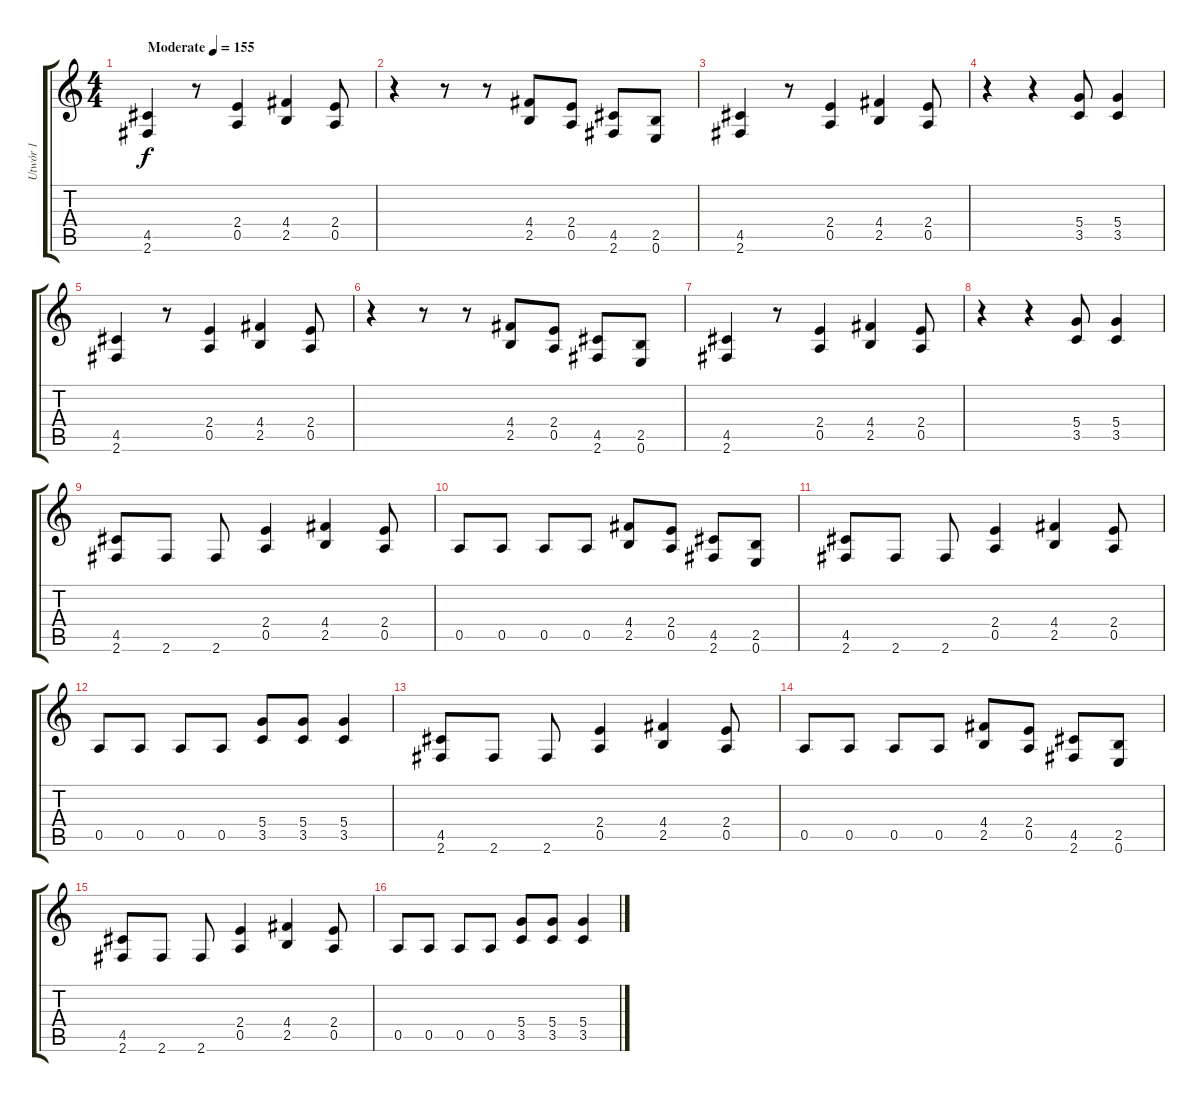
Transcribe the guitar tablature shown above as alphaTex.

\track ("Utwór 1" "Utwór 1") {instrument distortionguitar}
\staff {score tabs}
\tuning (E4 B3 G3 D3 A2 E2) {hide}
\ts (4 4)
\tempo (155 "Moderate")
\clef g2
\ks c
(4.5 2.6).4{dy f instrument distortionguitar} r.8 (2.4 0.5).4 (4.4 2.5).4 (2.4 0.5).8 |
r.4 r.8 r.8 (4.4 2.5).8 (2.4 0.5).8 (4.5 2.6).8 (2.5 0.6).8 |
(4.5 2.6).4 r.8 (2.4 0.5).4 (4.4 2.5).4 (2.4 0.5).8 |
r.4 r.4 (5.4 3.5).8 (5.4 3.5).4 |
(4.5 2.6).4 r.8 (2.4 0.5).4 (4.4 2.5).4 (2.4 0.5).8 |
r.4 r.8 r.8 (4.4 2.5).8 (2.4 0.5).8 (4.5 2.6).8 (2.5 0.6).8 |
(4.5 2.6).4 r.8 (2.4 0.5).4 (4.4 2.5).4 (2.4 0.5).8 |
r.4 r.4 (5.4 3.5).8 (5.4 3.5).4 |
(4.5 2.6).8 2.6.8 2.6.8 (2.4 0.5).4 (4.4 2.5).4 (2.4 0.5).8 |
0.5.8 0.5.8 0.5.8 0.5.8 (4.4 2.5).8 (2.4 0.5).8 (4.5 2.6).8 (2.5 0.6).8 |
(4.5 2.6).8 2.6.8 2.6.8 (2.4 0.5).4 (4.4 2.5).4 (2.4 0.5).8 |
0.5.8 0.5.8 0.5.8 0.5.8 (5.4 3.5).8 (5.4 3.5).8 (5.4 3.5).4 |
(4.5 2.6).8 2.6.8 2.6.8 (2.4 0.5).4 (4.4 2.5).4 (2.4 0.5).8 |
0.5.8 0.5.8 0.5.8 0.5.8 (4.4 2.5).8 (2.4 0.5).8 (4.5 2.6).8 (2.5 0.6).8 |
(4.5 2.6).8 2.6.8 2.6.8 (2.4 0.5).4 (4.4 2.5).4 (2.4 0.5).8 |
0.5.8 0.5.8 0.5.8 0.5.8 (5.4 3.5).8 (5.4 3.5).8 (5.4 3.5).4
